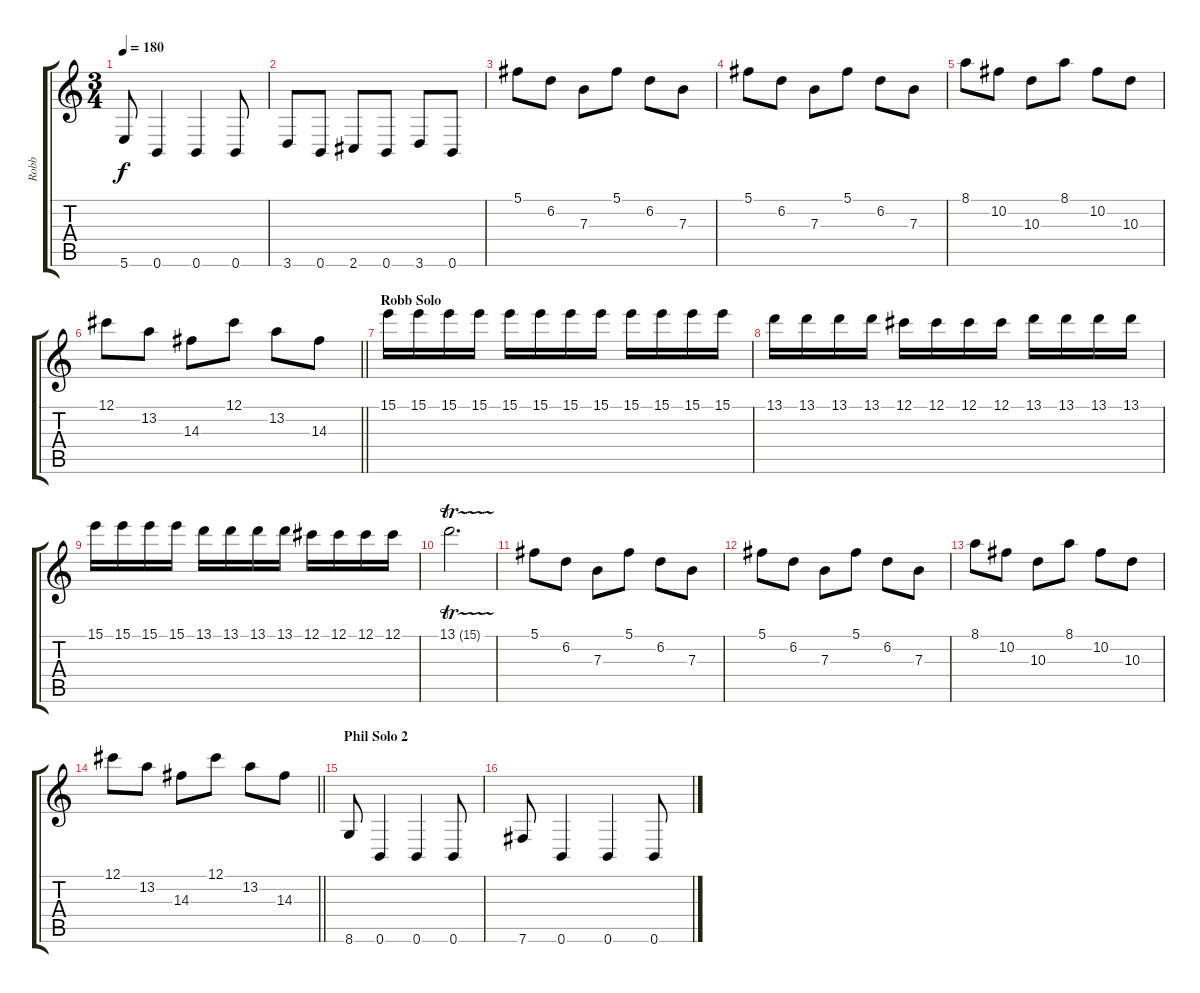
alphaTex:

\track ("Robb" "Robb") {instrument distortionguitar}
\staff {score tabs}
\tuning (Db4 Ab3 E3 B2 Gb2 B1) {hide}
\ts (3 4)
\tempo 180
\clef g2
\ks c
5.6.8{dy f} 0.6.4 0.6.4 0.6.8 |
3.6.8 0.6.8 2.6.8 0.6.8 3.6.8 0.6.8 |
5.1.8 6.2.8 7.3.8 5.1.8 6.2.8 7.3.8 |
5.1.8 6.2.8 7.3.8 5.1.8 6.2.8 7.3.8 |
8.1.8 10.2.8 10.3.8 8.1.8 10.2.8 10.3.8 |
\barLineRight lightlight
12.1.8 13.2.8 14.3.8 12.1.8 13.2.8 14.3.8 |
\section ("" "Robb Solo")
15.1.16 15.1.16 15.1.16 15.1.16 15.1.16 15.1.16 15.1.16 15.1.16 15.1.16 15.1.16 15.1.16 15.1.16 |
13.1.16 13.1.16 13.1.16 13.1.16 12.1.16 12.1.16 12.1.16 12.1.16 13.1.16 13.1.16 13.1.16 13.1.16 |
15.1.16 15.1.16 15.1.16 15.1.16 13.1.16 13.1.16 13.1.16 13.1.16 12.1.16 12.1.16 12.1.16 12.1.16 |
13.1{tr (15 16)}.2{d} |
5.1.8 6.2.8 7.3.8 5.1.8 6.2.8 7.3.8 |
5.1.8 6.2.8 7.3.8 5.1.8 6.2.8 7.3.8 |
8.1.8 10.2.8 10.3.8 8.1.8 10.2.8 10.3.8 |
\barLineRight lightlight
12.1.8 13.2.8 14.3.8 12.1.8 13.2.8 14.3.8 |
\section ("" "Phil Solo 2")
8.6.8 0.6.4 0.6.4 0.6.8 |
7.6.8 0.6.4 0.6.4 0.6.8
